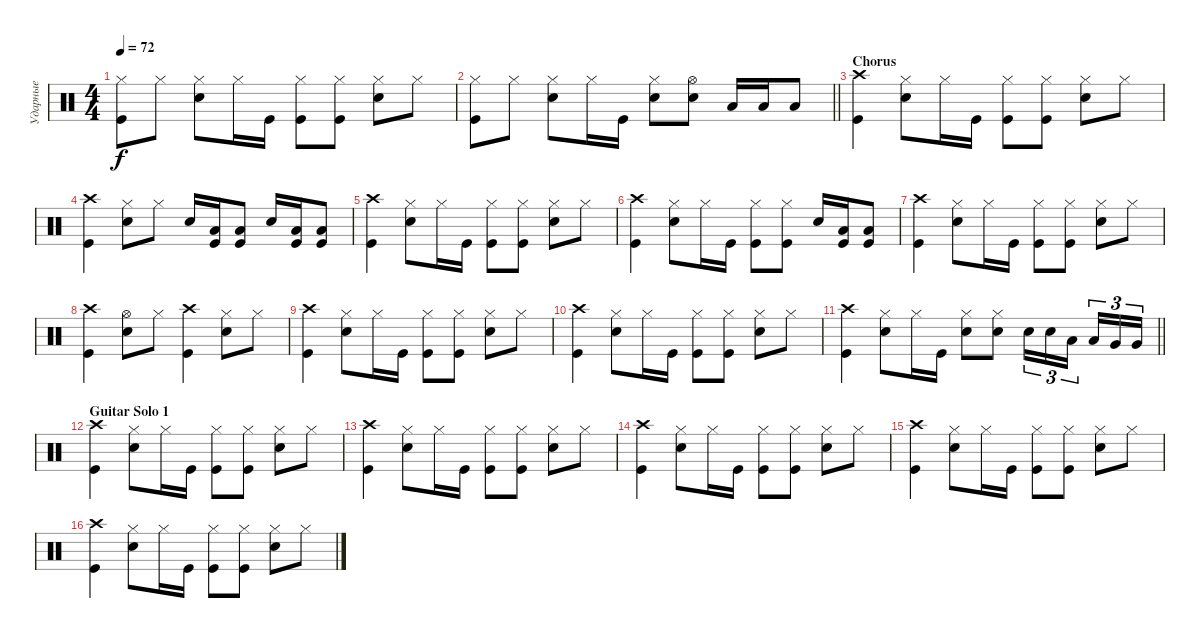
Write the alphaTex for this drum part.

\track ("Ударные" "Ударные") {instrument percussion}
\staff {score}
\articulation defaults
\ts (4 4)
\tempo 72
\clef neutral
\ks c
("Kick (hit)" "Hi-Hat (closed)").8{dy f} "Hi-Hat (closed)".8 ("Hi-Hat (closed)" "Snare (hit) 2").8 "Hi-Hat (closed)".16 "Kick (hit)".16 ("Hi-Hat (closed)" "Kick (hit)").8 ("Hi-Hat (closed)" "Kick (hit)").8 ("Hi-Hat (closed)" "Snare (hit) 2").8 "Hi-Hat (closed)".8 |
\barLineRight lightlight
("Kick (hit)" "Hi-Hat (closed)").8 "Hi-Hat (closed)".8 ("Hi-Hat (closed)" "Snare (hit) 2").8 "Hi-Hat (closed)".16 "Kick (hit)".16 ("Snare (hit) 2" "Hi-Hat (closed)").8 ("Snare (hit) 2" "Hi-Hat (open)").8 "Low Tom (hit)".16 "Low Tom (hit)".16 "Low Tom (hit)".8 |
\section ("" "Chorus")
("Kick (hit)" "Crash high (hit)").4 ("Hi-Hat (closed)" "Snare (hit) 2").8 "Hi-Hat (closed)".16 "Kick (hit)".16 ("Hi-Hat (closed)" "Kick (hit)").8 ("Hi-Hat (closed)" "Kick (hit)").8 ("Hi-Hat (closed)" "Snare (hit) 2").8 "Hi-Hat (closed)".8 |
("Kick (hit)" "Crash high (hit)").4 ("Hi-Hat (closed)" "Snare (hit) 2").8 "Hi-Hat (closed)".8 "Snare (hit) 2".16 ("Kick (hit)" "Low Floor Tom (hit)").16 ("Kick (hit)" "Low Floor Tom (hit)").8 "Snare (hit) 2".16 ("Kick (hit)" "Low Floor Tom (hit)").16 ("Kick (hit)" "Low Floor Tom (hit)").8 |
("Kick (hit)" "Crash high (hit)").4 ("Hi-Hat (closed)" "Snare (hit) 2").8 "Hi-Hat (closed)".16 "Kick (hit)".16 ("Hi-Hat (closed)" "Kick (hit)").8 ("Hi-Hat (closed)" "Kick (hit)").8 ("Hi-Hat (closed)" "Snare (hit) 2").8 "Hi-Hat (closed)".8 |
("Kick (hit)" "Crash high (hit)").4 ("Hi-Hat (closed)" "Snare (hit) 2").8 "Hi-Hat (closed)".16 "Kick (hit)".16 ("Hi-Hat (closed)" "Kick (hit)").8 ("Hi-Hat (closed)" "Kick (hit)").8 "Snare (hit) 2".16 ("Kick (hit)" "Low Floor Tom (hit)").16 ("Kick (hit)" "Low Floor Tom (hit)").8 |
("Kick (hit)" "Crash high (hit)").4 ("Hi-Hat (closed)" "Snare (hit) 2").8 "Hi-Hat (closed)".16 "Kick (hit)".16 ("Hi-Hat (closed)" "Kick (hit)").8 ("Hi-Hat (closed)" "Kick (hit)").8 ("Hi-Hat (closed)" "Snare (hit) 2").8 "Hi-Hat (closed)".8 |
("Kick (hit)" "Crash high (hit)").4 ("Hi-Hat (open)" "Snare (hit) 2").8 "Hi-Hat (closed)".8 ("Crash high (hit)" "Kick (hit)").4 ("Hi-Hat (closed)" "Snare (hit) 2").8 "Hi-Hat (closed)".8 |
("Kick (hit)" "Crash high (hit)").4 ("Hi-Hat (closed)" "Snare (hit) 2").8 "Hi-Hat (closed)".16 "Kick (hit)".16 ("Hi-Hat (closed)" "Kick (hit)").8 ("Hi-Hat (closed)" "Kick (hit)").8 ("Hi-Hat (closed)" "Snare (hit) 2").8 "Hi-Hat (closed)".8 |
("Kick (hit)" "Crash high (hit)").4 ("Snare (hit) 2" "Hi-Hat (closed)").8 "Hi-Hat (closed)".16 "Kick (hit)".16 ("Kick (hit)" "Hi-Hat (closed)").8 ("Kick (hit)" "Hi-Hat (closed)").8 ("Snare (hit) 2" "Hi-Hat (closed)").8 "Hi-Hat (closed)".8 |
\barLineRight lightlight
("Kick (hit)" "Crash high (hit)").4 ("Snare (hit) 2" "Hi-Hat (closed)").8 "Hi-Hat (closed)".16 "Kick (hit)".16 ("Snare (hit) 2" "Hi-Hat (closed)").8 ("Snare (hit) 2" "Hi-Hat (closed)").8 "Snare (hit) 2".16{tu (3 2)} "Snare (hit) 2".16{tu (3 2)} "Low Tom (hit)".16{tu (3 2) beam splitsecondary} "Low Tom (hit)".16{tu (3 2)} "Very Low Tom (hit)".16{tu (3 2)} "Very Low Tom (hit)".16{tu (3 2)} |
\section ("" "Guitar Solo 1")
("Kick (hit)" "Crash high (hit)").4 ("Hi-Hat (closed)" "Snare (hit) 2").8 "Hi-Hat (closed)".16 "Kick (hit)".16 ("Hi-Hat (closed)" "Kick (hit)").8 ("Hi-Hat (closed)" "Kick (hit)").8 ("Hi-Hat (closed)" "Snare (hit) 2").8 "Hi-Hat (closed)".8 |
("Kick (hit)" "Crash high (hit)").4 ("Hi-Hat (closed)" "Snare (hit) 2").8 "Hi-Hat (closed)".16 "Kick (hit)".16 ("Hi-Hat (closed)" "Kick (hit)").8 ("Hi-Hat (closed)" "Kick (hit)").8 ("Hi-Hat (closed)" "Snare (hit) 2").8 "Hi-Hat (closed)".8 |
("Kick (hit)" "Crash high (hit)").4 ("Hi-Hat (closed)" "Snare (hit) 2").8 "Hi-Hat (closed)".16 "Kick (hit)".16 ("Hi-Hat (closed)" "Kick (hit)").8 ("Hi-Hat (closed)" "Kick (hit)").8 ("Hi-Hat (closed)" "Snare (hit) 2").8 "Hi-Hat (closed)".8 |
("Kick (hit)" "Crash high (hit)").4 ("Hi-Hat (closed)" "Snare (hit) 2").8 "Hi-Hat (closed)".16 "Kick (hit)".16 ("Hi-Hat (closed)" "Kick (hit)").8 ("Hi-Hat (closed)" "Kick (hit)").8 ("Hi-Hat (closed)" "Snare (hit) 2").8 "Hi-Hat (closed)".8 |
("Kick (hit)" "Crash high (hit)").4 ("Hi-Hat (closed)" "Snare (hit) 2").8 "Hi-Hat (closed)".16 "Kick (hit)".16 ("Hi-Hat (closed)" "Kick (hit)").8 ("Hi-Hat (closed)" "Kick (hit)").8 ("Hi-Hat (closed)" "Snare (hit) 2").8 "Hi-Hat (closed)".8
